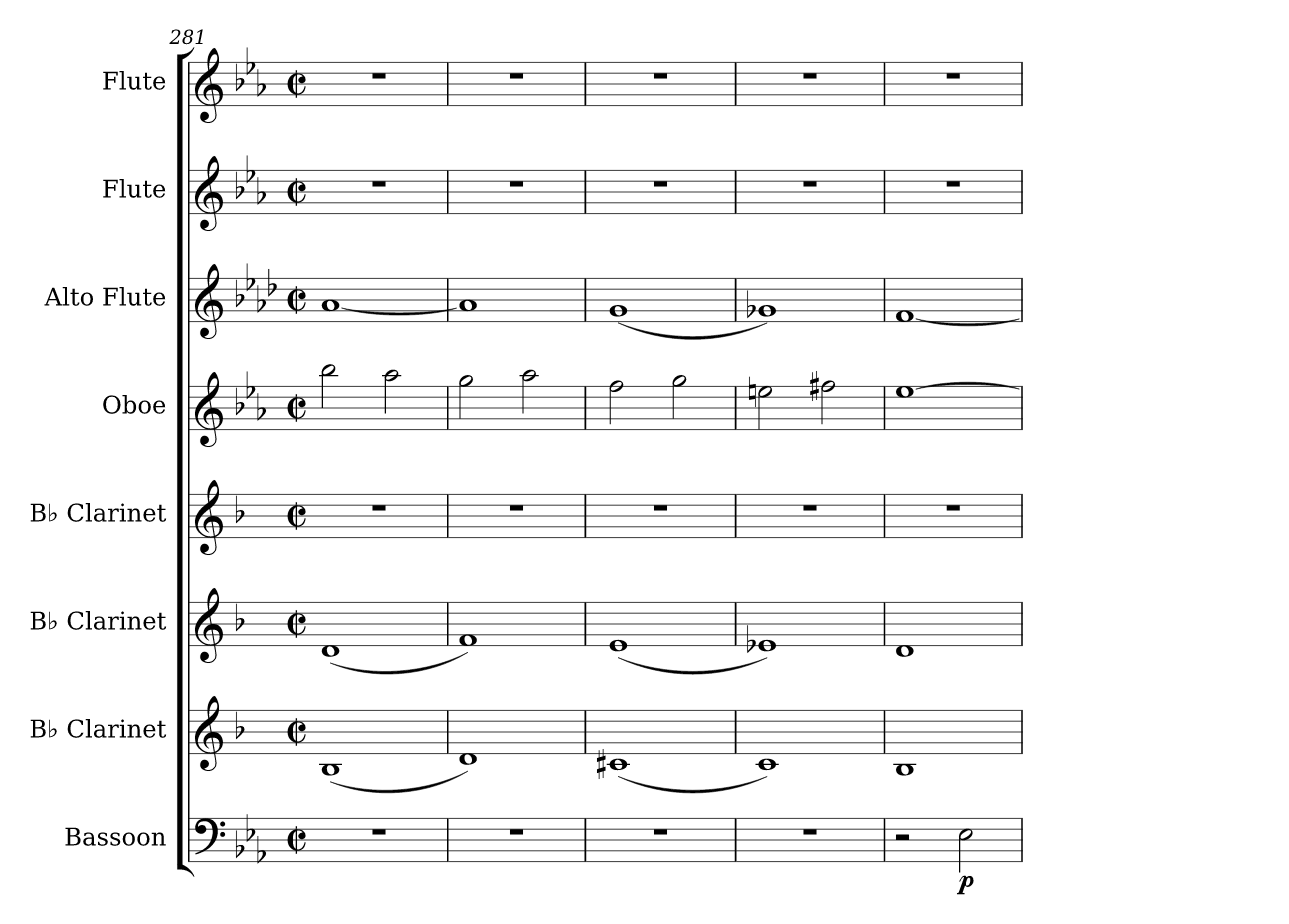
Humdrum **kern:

**kern	**dynam	**kern	**kern	**kern	**kern	**kern	**kern	**kern
*part8	*part8	*part7	*part6	*part5	*part4	*part3	*part2	*part1
*staff8	*staff8	*staff7	*staff6	*staff5	*staff4	*staff3	*staff2	*staff1
*I"Bassoon	*	*I"B♭ Clarinet	*I"B♭ Clarinet	*I"B♭ Clarinet	*I"Oboe	*I"Alto Flute	*I"Flute	*I"Flute
*I'Bsn.	*	*I'B♭ Cl.	*I'B♭ Cl.	*I'B♭ Cl.	*I'Ob.	*I'A. Fl.	*I'Fl.	*I'Fl.
*clefF4	*	*clefG2	*clefG2	*clefG2	*clefG2	*clefG2	*clefG2	*clefG2
*	*	*ITrd1c2	*ITrd1c2	*ITrd1c2	*	*ITrd3c5	*	*
*k[b-e-a-]	*	*k[b-e-a-]	*k[b-e-a-]	*k[b-e-a-]	*k[b-e-a-]	*k[b-e-a-]	*k[b-e-a-]	*k[b-e-a-]
*M2/2	*	*M2/2	*M2/2	*M2/2	*M2/2	*M2/2	*M2/2	*M2/2
*met(c|)	*	*met(c|)	*met(c|)	*met(c|)	*met(c|)	*met(c|)	*met(c|)	*met(c|)
=281	=281	=281	=281	=281	=281	=281	=281	=281
1r	.	(<1A-	(<1c	1r	2bb-\	[1e-	1r	1r
.	.	.	.	.	2aa-\	.	.	.
=282	=282	=282	=282	=282	=282	=282	=282	=282
1r	.	1c)	1e-)	1r	2gg\	1e-]	1r	1r
.	.	.	.	.	2aa-\	.	.	.
=283	=283	=283	=283	=283	=283	=283	=283	=283
1r	.	(<1Bn	(<1d	1r	2ff\	(<1d	1r	1r
.	.	.	.	.	2gg\	.	.	.
=284	=284	=284	=284	=284	=284	=284	=284	=284
1r	.	1B-)	1d-X)	1r	2een\	1d-X)	1r	1r
.	.	.	.	.	2ff#X\	.	.	.
=285	=285	=285	=285	=285	=285	=285	=285	=285
2r	.	1A-	1c	1r	[1ee-	[1c	1r	1r
!	!LO:DY:b	!	!	!	!	!	!	!
2E-\	p	.	.	.	.	.	.	.
=	=	=	=	=	=	=	=	=
*-	*-	*-	*-	*-	*-	*-	*-	*-
